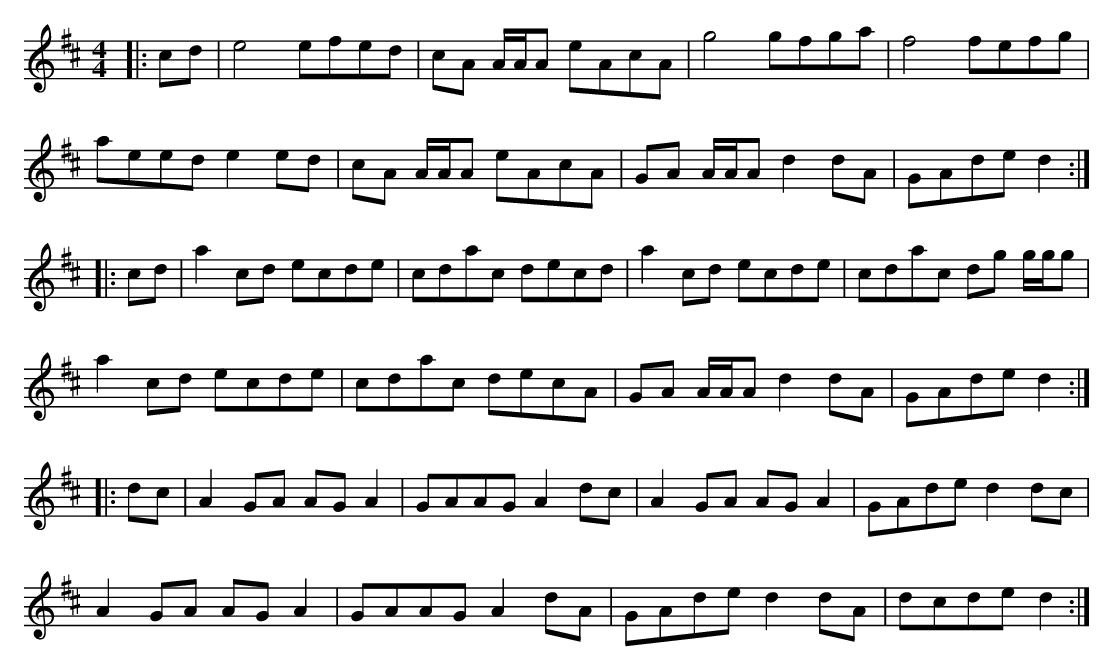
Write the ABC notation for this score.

X:1
M:4/4
K:Amix
|:cd|e4 efed|cA A/A/A eAcA|g4 gfga|f4 fefg|
aeed e2ed|cA A/A/A eAcA|GA A/A/A d2dA|GAde d2:|
|:cd|a2cd ecde|cdac decd|a2cd ecde|cdac dg g/g/g|
a2cd ecde|cdac decA|GA A/A/A d2dA|GAde d2:|
|:dc|A2GA AGA2|GAAG A2dc|A2GA AGA2|GAde d2dc|
A2GA AGA2|GAAG A2dA|GAde d2dA|dcde d2:|
